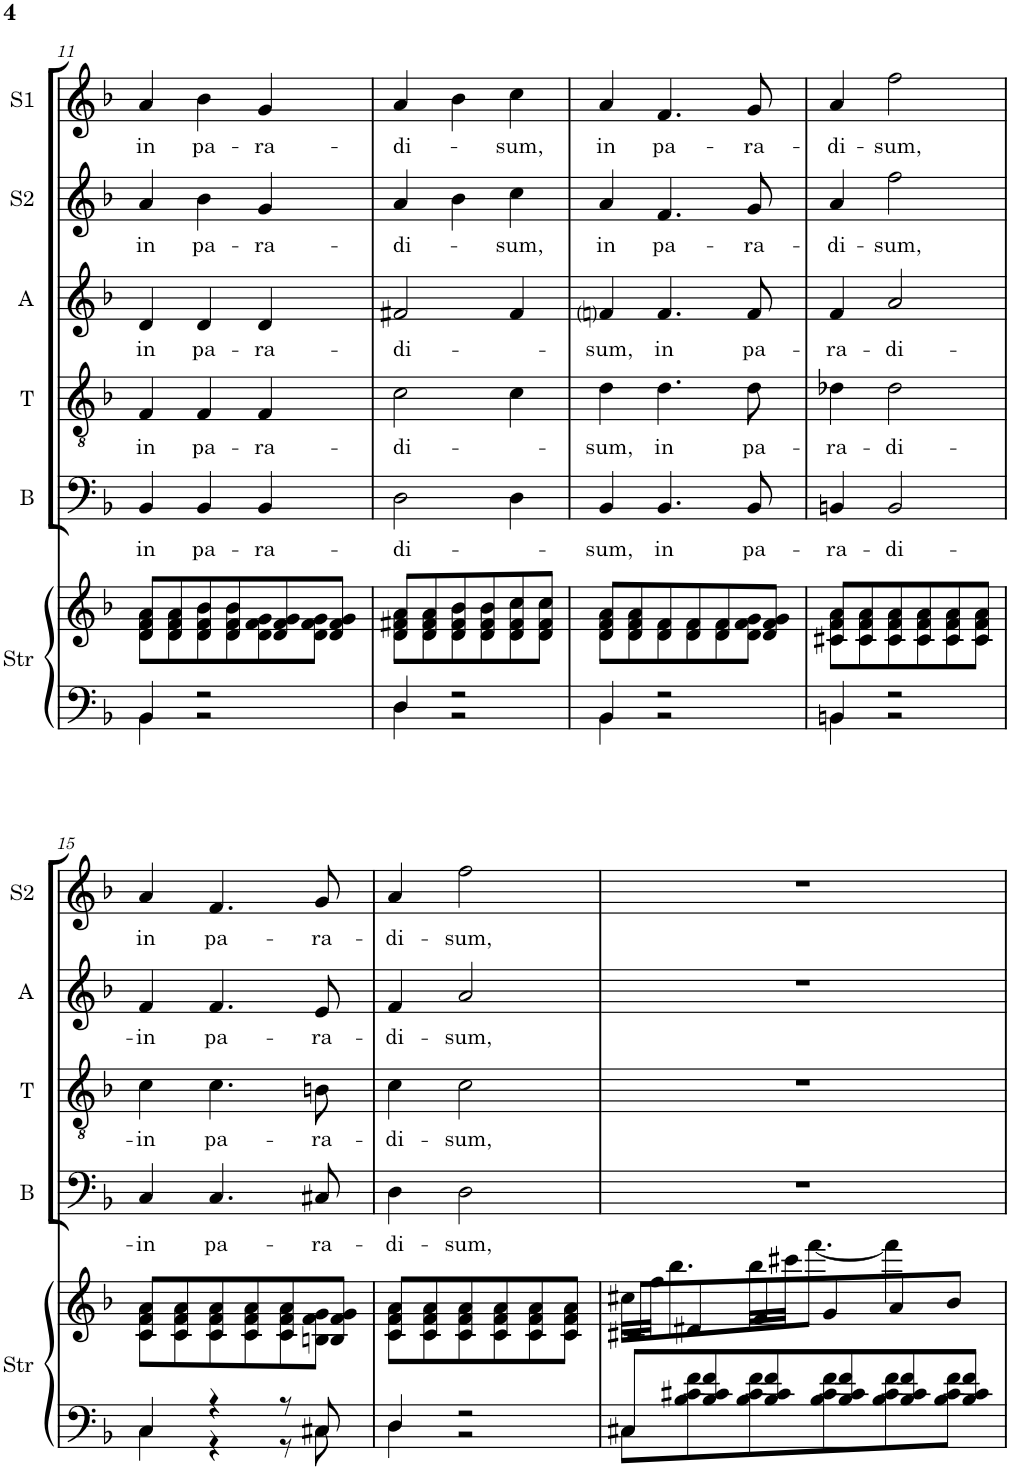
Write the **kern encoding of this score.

**kern	**kern	**kern	**text	**kern	**text	**kern	**text	**kern	**text	**kern	**text
*part6	*part6	*part5	*part5	*part4	*part4	*part3	*part3	*part2	*part2	*part1	*part1
*staff7	*staff6	*staff5	*staff5	*staff4	*staff4	*staff3	*staff3	*staff2	*staff2	*staff1	*staff1
*I"Strings	*	*I"Bass	*	*I"Tenor	*	*I"Alto	*	*I"Soprano 2	*	*I"Soprano 1	*
*I'Str	*	*I'B	*	*I'T	*	*I'A	*	*I'S2	*	*I'S1	*
!!LO:PB:g=z
*clefF4	*clefG2	*clefF4	*	*clefGv2	*	*clefG2	*	*clefG2	*	*clefG2	*
*k[b-]	*k[b-]	*k[b-]	*	*k[b-]	*	*k[b-]	*	*k[b-]	*	*k[b-]	*
*F:	*F:	*F:	*	*F:	*	*F:	*	*F:	*	*F:	*
*M3/4	*M3/4	*M3/4	*	*M3/4	*	*M3/4	*	*M3/4	*	*M3/4	*
=11	=11	=11	=11	=11	=11	=11	=11	=11	=11	=11	=11
*^	*^	*	*	*	*	*	*	*	*	*	*
!	!	!	!	!	!LO:LY:b	!	!LO:LY:b	!	!LO:LY:b	!	!LO:LY:b	!	!LO:LY:b
4BB-/	4BB-\	8d/ 8f/ 8a/L	8d\ 8f\ 8a\L	4BB-/	in	4F/	in	4d/	in	4a/	in	4a/	in
.	.	8d/ 8f/ 8a/	8d\ 8f\ 8a\	.	.	.	.	.	.	.	.	.	.
!	!	!	!	!	!LO:LY:b	!	!LO:LY:b	!	!LO:LY:b	!	!LO:LY:b	!	!LO:LY:b
2r	2r	8d/ 8f/ 8b-/	8d\ 8f\ 8b-\	4BB-/	pa-	4F/	pa-	4d/	pa-	4b-\	pa-	4b-\	pa-
.	.	8d/ 8f/ 8b-/	8d\ 8f\ 8b-\	.	.	.	.	.	.	.	.	.	.
!	!	!	!	!	!LO:LY:b	!	!LO:LY:b	!	!LO:LY:b	!	!LO:LY:b	!	!LO:LY:b
.	.	8d/ 8f/ 8g/	8d\ 8f\ 8g\	4BB-/	-ra-	4F/	-ra-	4d/	-ra-	4g/	-ra-	4g/	-ra-
.	.	8d/ 8f/ 8g/J	8d\ 8f\ 8g\J	.	.	.	.	.	.	.	.	.	.
=12	=12	=12	=12	=12	=12	=12	=12	=12	=12	=12	=12	=12	=12
!	!	!	!	!	!LO:LY:b	!	!LO:LY:b	!	!LO:LY:b	!	!LO:LY:b	!	!LO:LY:b
4D/	4D\	8d/ 8f#X/ 8a/L	8d\ 8f#\ 8a\L	2D\	-di-	2c\	-di-	2f#X/	-di-	4a/	-di-	4a/	-di-
.	.	8d/ 8f#/ 8a/	8d\ 8f#\ 8a\	.	.	.	.	.	.	.	.	.	.
2r	2r	8d/ 8f#/ 8b-/	8d\ 8f#\ 8b-\	.	.	.	.	.	.	4b-\	.	4b-\	.
.	.	8d/ 8f#/ 8b-/	8d\ 8f#\ 8b-\	.	.	.	.	.	.	.	.	.	.
!	!	!	!	!	!	!	!	!	!	!	!LO:LY:b	!	!LO:LY:b
.	.	8d/ 8f#/ 8cc/	8d\ 8f#\ 8cc\	4D\	.	4c\	.	4f#/	.	4cc\	-sum,	4cc\	-sum,
.	.	8d/ 8f#/ 8cc/J	8d\ 8f#\ 8cc\J	.	.	.	.	.	.	.	.	.	.
=13	=13	=13	=13	=13	=13	=13	=13	=13	=13	=13	=13	=13	=13
!	!	!	!	!	!LO:LY:b	!	!LO:LY:b	!	!LO:LY:b	!	!LO:LY:b	!	!LO:LY:b
4BB-/	4BB-\	8d/ 8f/ 8a/L	8d\ 8f\ 8a\L	4BB-/	-sum,	4d\	-sum,	4fni/	-sum,	4a/	in	4a/	in
.	.	8d/ 8f/ 8a/	8d\ 8f\ 8a\	.	.	.	.	.	.	.	.	.	.
!	!	!	!	!	!LO:LY:b	!	!LO:LY:b	!	!LO:LY:b	!	!LO:LY:b	!	!LO:LY:b
2r	2r	8d/ 8f/	8d\ 8f\	4.BB-/	in	4.d\	in	4.f/	in	4.f/	pa-	4.f/	pa-
.	.	8d/ 8f/	8d\ 8f\	.	.	.	.	.	.	.	.	.	.
.	.	8d/ 8f/	8d\ 8f\	.	.	.	.	.	.	.	.	.	.
!	!	!	!	!	!LO:LY:b	!	!LO:LY:b	!	!LO:LY:b	!	!LO:LY:b	!	!LO:LY:b
.	.	8d/ 8f/ 8g/J	8d\ 8f\ 8g\J	8BB-/	pa-	8d\	pa-	8f/	pa-	8g/	-ra-	8g/	-ra-
=14	=14	=14	=14	=14	=14	=14	=14	=14	=14	=14	=14	=14	=14
!	!	!	!	!	!LO:LY:b	!	!LO:LY:b	!	!LO:LY:b	!	!LO:LY:b	!	!LO:LY:b
4BBn/	4BB\	8c#X/ 8f/ 8a/L	8c#\ 8f\ 8a\L	4BBn/	-ra-	4d-X\	-ra-	4f/	-ra-	4a/	-di-	4a/	-di-
.	.	8c#/ 8f/ 8a/	8c#\ 8f\ 8a\	.	.	.	.	.	.	.	.	.	.
!	!	!	!	!	!LO:LY:b	!	!LO:LY:b	!	!LO:LY:b	!	!LO:LY:b	!	!LO:LY:b
2r	2r	8c#/ 8f/ 8a/	8c#\ 8f\ 8a\	2BB/	-di-	2d-\	-di-	2a/	-di-	2ff\	-sum,	2ff\	-sum,
.	.	8c#/ 8f/ 8a/	8c#\ 8f\ 8a\	.	.	.	.	.	.	.	.	.	.
.	.	8c#/ 8f/ 8a/	8c#\ 8f\ 8a\	.	.	.	.	.	.	.	.	.	.
.	.	8c#/ 8f/ 8a/J	8c#\ 8f\ 8a\J	.	.	.	.	.	.	.	.	.	.
!!LO:LB:g=z
=15	=15	=15	=15	=15	=15	=15	=15	=15	=15	=15	=15	=15	=15
*	*	*	*	*	*	*	*	*	*	*	*	*M3/4	*
!	!	!	!	!	!LO:LY:b	!	!LO:LY:b	!	!LO:LY:b	!	!LO:LY:b	!	!
4C/	4C\	8c/ 8f/ 8a/L	8c\ 8f\ 8a\L	4C/	-in	4c\	-in	4f/	-in	4a/	in	2.r	.
.	.	8c/ 8f/ 8a/	8c\ 8f\ 8a\	.	.	.	.	.	.	.	.	.	.
!	!	!	!	!	!LO:LY:b	!	!LO:LY:b	!	!LO:LY:b	!	!LO:LY:b	!	!
4r	4r	8c/ 8f/ 8a/	8c\ 8f\ 8a\	4.C/	pa-	4.c\	pa-	4.f/	pa-	4.f/	pa-	.	.
.	.	8c/ 8f/ 8a/	8c\ 8f\ 8a\	.	.	.	.	.	.	.	.	.	.
8r	8r	8c/ 8f/ 8a/	8c\ 8f\ 8a\	.	.	.	.	.	.	.	.	.	.
!	!	!	!	!	!LO:LY:b	!	!LO:LY:b	!	!LO:LY:b	!	!LO:LY:b	!	!
8C#X/	8C#\	8Bn/ 8f/ 8g/J	8B\ 8f\ 8g\J	8C#X/	-ra-	8Bn\	-ra-	8e/	-ra-	8g/	-ra-	.	.
=16	=16	=16	=16	=16	=16	=16	=16	=16	=16	=16	=16	=16	=16
!	!	!	!	!	!LO:LY:b	!	!LO:LY:b	!	!LO:LY:b	!	!LO:LY:b	!	!
4D/	4D\	8c/ 8f/ 8a/L	8c\ 8f\ 8a\L	4D\	-di-	4c\	-di-	4f/	-di-	4a/	-di-	2.r	.
.	.	8c/ 8f/ 8a/	8c\ 8f\ 8a\	.	.	.	.	.	.	.	.	.	.
!	!	!	!	!	!LO:LY:b	!	!LO:LY:b	!	!LO:LY:b	!	!LO:LY:b	!	!
2r	2r	8c/ 8f/ 8a/	8c\ 8f\ 8a\	2D\	-sum,	2c\	-sum,	2a/	-sum,	2ff\	-sum,	.	.
.	.	8c/ 8f/ 8a/	8c\ 8f\ 8a\	.	.	.	.	.	.	.	.	.	.
.	.	8c/ 8f/ 8a/	8c\ 8f\ 8a\	.	.	.	.	.	.	.	.	.	.
.	.	8c/ 8f/ 8a/J	8c\ 8f\ 8a\J	.	.	.	.	.	.	.	.	.	.
=17	=17	=17	=17	=17	=17	=17	=17	=17	=17	=17	=17	=17	=17
8C#X/L	8C#\L	8c#X/L	32cc#X\LLL	2.r	.	2.r	.	2.r	.	2.r	.	2.r	.
.	.	.	32ff\JJ	.	.	.	.	.	.	.	.	.	.
.	.	.	8.bb-\	.	.	.	.	.	.	.	.	.	.
8B-/ 8c#X/ 8f/	8B-\ 8c#\ 8f\	8d#X/	.	.	.	.	.	.	.	.	.	.	.
8B-/ 8c#/ 8f/	8B-\ 8c#\ 8f\	8f/	32bb-\LL	.	.	.	.	.	.	.	.	.	.
.	.	.	32ccc#X\JJ	.	.	.	.	.	.	.	.	.	.
.	.	.	[8.fff\J	.	.	.	.	.	.	.	.	.	.
8B-/ 8c#/ 8f/	8B-\ 8c#\ 8f\	8g/	.	.	.	.	.	.	.	.	.	.	.
8B-/ 8c#/ 8f/	8B-\ 8c#\ 8f\	8a/	4fff\]	.	.	.	.	.	.	.	.	.	.
8B-/ 8c#/ 8f/J	8B-\ 8c#\ 8f\J	8b-/J	.	.	.	.	.	.	.	.	.	.	.
*v	*v	*	*	*	*	*	*	*	*	*	*	*	*
*	*v	*v	*	*	*	*	*	*	*	*	*	*
=	=	=	=	=	=	=	=	=	=	=	=
*-	*-	*-	*-	*-	*-	*-	*-	*-	*-	*-	*-
